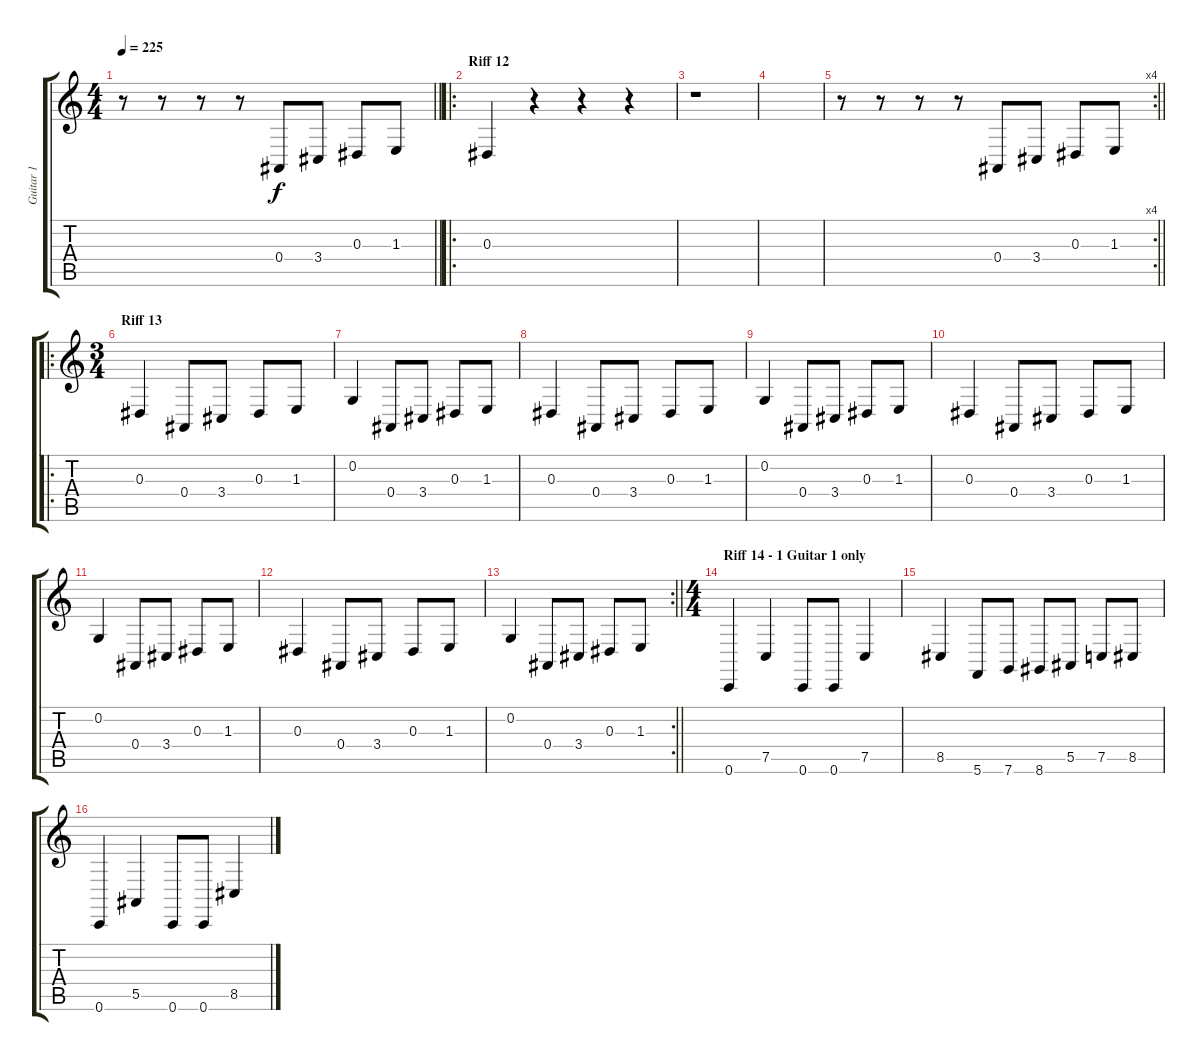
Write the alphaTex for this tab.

\track ("Guitar 1" "Guitar 1") {instrument churchorgan}
\staff {score tabs}
\tuning (C4 G3 Eb3 Bb2 F2 C2) {hide}
\ts (4 4)
\tempo 225
\clef g2
\barLineRight lightlight
\ks c
r.8{dy f} r.8 r.8 r.8 0.4.8 3.4.8 0.3.8 1.3.8 |
\ro
\section ("" "Riff 12")
0.3.4 r.4 r.4 r.4 |
r.1 |
|
\rc 4
\barLineRight lightlight
r.8 r.8 r.8 r.8 0.4.8 3.4.8 0.3.8 1.3.8 |
\ro
\ts (3 4)
\section ("" "Riff 13")
0.3.4 0.4.8 3.4.8 0.3.8 1.3.8 |
0.2.4 0.4.8 3.4.8 0.3.8 1.3.8 |
0.3.4 0.4.8 3.4.8 0.3.8 1.3.8 |
0.2.4 0.4.8 3.4.8 0.3.8 1.3.8 |
0.3.4 0.4.8 3.4.8 0.3.8 1.3.8 |
0.2.4 0.4.8 3.4.8 0.3.8 1.3.8 |
0.3.4 0.4.8 3.4.8 0.3.8 1.3.8 |
\rc 2
\barLineRight lightlight
0.2.4 0.4.8 3.4.8 0.3.8 1.3.8 |
\ts (4 4)
\section ("" "Riff 14 - 1 Guitar 1 only")
0.6.4 7.5.4 0.6.8 0.6.8 7.5.4 |
8.5.4 5.6.8 7.6.8 8.6.8 5.5.8 7.5.8 8.5.8 |
0.6.4 5.5.4 0.6.8 0.6.8 8.5.4
